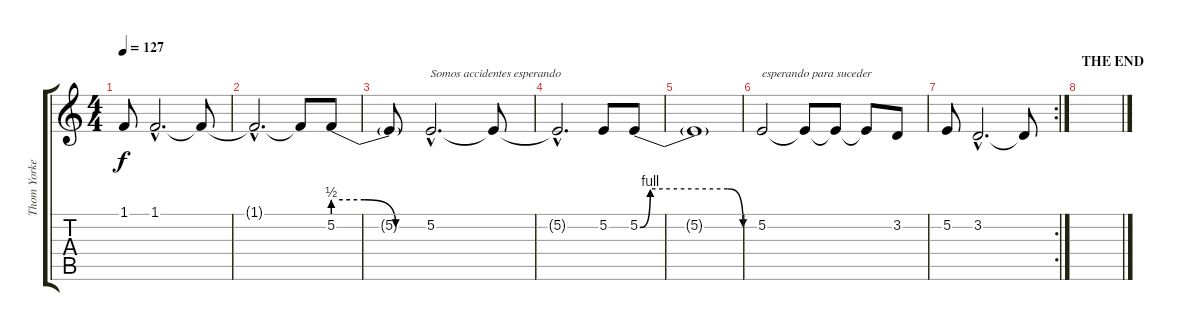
\track ("Thom Yorke (voz)" "Thom Yorke") {instrument lead8bassandlead}
\staff {score tabs}
\tuning (E4 B3 G3 D3 A2 E2) {hide}
\ts (4 4)
\tempo 127
\clef g2
\ks c
1.1{t}.8{dy f} 1.1{hac}.2{d} 1.1{t}.8 |
1.1{hac t}.2{d} 1.1{t}.8 5.2{be (custom 0 2 20 2 40 0 60 0)}.8 |
5.2{t}.8 5.2{hac}.2{d txt "Somos accidentes esperando"} 5.2{t}.8 |
5.2{hac t}.2{d} 5.2.8 5.2{be (custom 0 0 6 4 30 4 51 4 60 0)}.8 |
5.2{t}.1 |
5.2.2{txt "esperando para suceder"} 5.2{t}.8 5.2{t}.8 5.2{t}.8 3.2.8 |
\rc 2
5.2.8 3.2{hac}.2{d} 3.2{t}.8 |
\section ("" "THE END")
